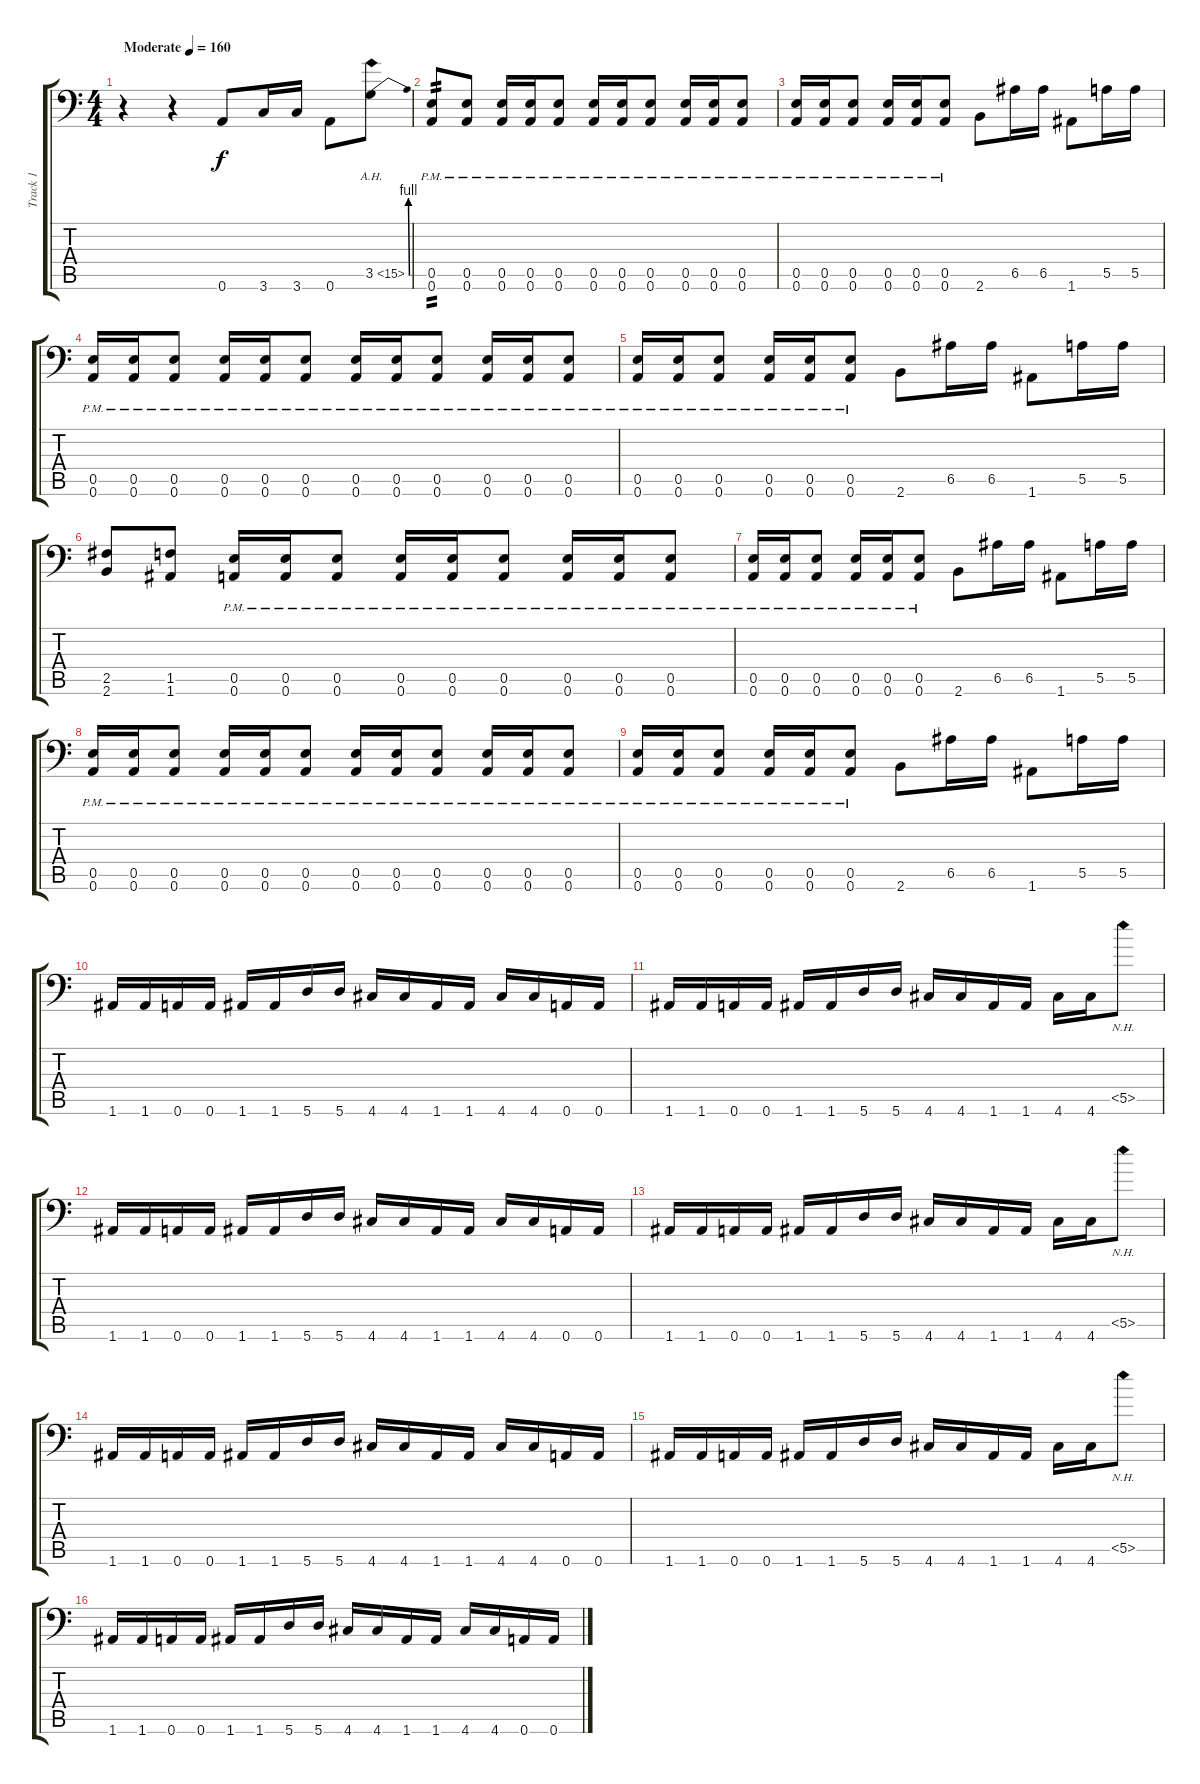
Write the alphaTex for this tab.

\track ("Track 1" "Track 1") {instrument distortionguitar}
\staff {score tabs}
\tuning (B3 Gb3 D3 A2 E2 A1) {hide}
\ts (4 4)
\tempo (160 "Moderate")
\clef f4
\ks c
r.4{dy f instrument distortionguitar} r.4 0.6.8 3.6.16 3.6.16 0.6.8 3.5{be (bend 0 0 60 4) ah 12}.8 |
(0.5{pm} 0.6{pm}).8{tp 2} (0.5{pm} 0.6{pm}).8 (0.5{pm} 0.6{pm}).16 (0.5{pm} 0.6{pm}).16 (0.5{pm} 0.6{pm}).8 (0.5{pm} 0.6{pm}).16 (0.5{pm} 0.6{pm}).16 (0.5{pm} 0.6{pm}).8 (0.5{pm} 0.6{pm}).16 (0.5{pm} 0.6{pm}).16 (0.5{pm} 0.6{pm}).8 |
(0.5{pm} 0.6{pm}).16 (0.5{pm} 0.6{pm}).16 (0.5{pm} 0.6{pm}).8 (0.5{pm} 0.6{pm}).16 (0.5{pm} 0.6{pm}).16 (0.5{pm} 0.6{pm}).8 2.6.8 6.5.16 6.5.16 1.6.8 5.5.16 5.5.16 |
(0.5{pm} 0.6{pm}).16 (0.5{pm} 0.6{pm}).16 (0.5{pm} 0.6{pm}).8 (0.5{pm} 0.6{pm}).16 (0.5{pm} 0.6{pm}).16 (0.5{pm} 0.6{pm}).8 (0.5{pm} 0.6{pm}).16 (0.5{pm} 0.6{pm}).16 (0.5{pm} 0.6{pm}).8 (0.5{pm} 0.6{pm}).16 (0.5{pm} 0.6{pm}).16 (0.5{pm} 0.6{pm}).8 |
(0.5{pm} 0.6{pm}).16 (0.5{pm} 0.6{pm}).16 (0.5{pm} 0.6{pm}).8 (0.5{pm} 0.6{pm}).16 (0.5{pm} 0.6{pm}).16 (0.5{pm} 0.6{pm}).8 2.6.8 6.5.16 6.5.16 1.6.8 5.5.16 5.5.16 |
(2.5 2.6).8 (1.5 1.6).8 (0.5{pm} 0.6{pm}).16 (0.5{pm} 0.6{pm}).16 (0.5{pm} 0.6{pm}).8 (0.5{pm} 0.6{pm}).16 (0.5{pm} 0.6{pm}).16 (0.5{pm} 0.6{pm}).8 (0.5{pm} 0.6{pm}).16 (0.5{pm} 0.6{pm}).16 (0.5{pm} 0.6{pm}).8 |
(0.5{pm} 0.6{pm}).16 (0.5{pm} 0.6{pm}).16 (0.5{pm} 0.6{pm}).8 (0.5{pm} 0.6{pm}).16 (0.5{pm} 0.6{pm}).16 (0.5{pm} 0.6{pm}).8 2.6.8 6.5.16 6.5.16 1.6.8 5.5.16 5.5.16 |
(0.5{pm} 0.6{pm}).16 (0.5{pm} 0.6{pm}).16 (0.5{pm} 0.6{pm}).8 (0.5{pm} 0.6{pm}).16 (0.5{pm} 0.6{pm}).16 (0.5{pm} 0.6{pm}).8 (0.5{pm} 0.6{pm}).16 (0.5{pm} 0.6{pm}).16 (0.5{pm} 0.6{pm}).8 (0.5{pm} 0.6{pm}).16 (0.5{pm} 0.6{pm}).16 (0.5{pm} 0.6{pm}).8 |
(0.5{pm} 0.6{pm}).16 (0.5{pm} 0.6{pm}).16 (0.5{pm} 0.6{pm}).8 (0.5{pm} 0.6{pm}).16 (0.5{pm} 0.6{pm}).16 (0.5{pm} 0.6{pm}).8 2.6.8 6.5.16 6.5.16 1.6.8 5.5.16 5.5.16 |
1.6.16 1.6.16 0.6.16 0.6.16 1.6.16 1.6.16 5.6.16 5.6.16 4.6.16 4.6.16 1.6.16 1.6.16 4.6.16 4.6.16 0.6.16 0.6.16 |
1.6.16 1.6.16 0.6.16 0.6.16 1.6.16 1.6.16 5.6.16 5.6.16 4.6.16 4.6.16 1.6.16 1.6.16 4.6.16 4.6.16 5.5{nh}.8 |
1.6.16 1.6.16 0.6.16 0.6.16 1.6.16 1.6.16 5.6.16 5.6.16 4.6.16 4.6.16 1.6.16 1.6.16 4.6.16 4.6.16 0.6.16 0.6.16 |
1.6.16 1.6.16 0.6.16 0.6.16 1.6.16 1.6.16 5.6.16 5.6.16 4.6.16 4.6.16 1.6.16 1.6.16 4.6.16 4.6.16 5.5{nh}.8 |
1.6.16 1.6.16 0.6.16 0.6.16 1.6.16 1.6.16 5.6.16 5.6.16 4.6.16 4.6.16 1.6.16 1.6.16 4.6.16 4.6.16 0.6.16 0.6.16 |
1.6.16 1.6.16 0.6.16 0.6.16 1.6.16 1.6.16 5.6.16 5.6.16 4.6.16 4.6.16 1.6.16 1.6.16 4.6.16 4.6.16 5.5{nh}.8 |
1.6.16 1.6.16 0.6.16 0.6.16 1.6.16 1.6.16 5.6.16 5.6.16 4.6.16 4.6.16 1.6.16 1.6.16 4.6.16 4.6.16 0.6.16 0.6.16
